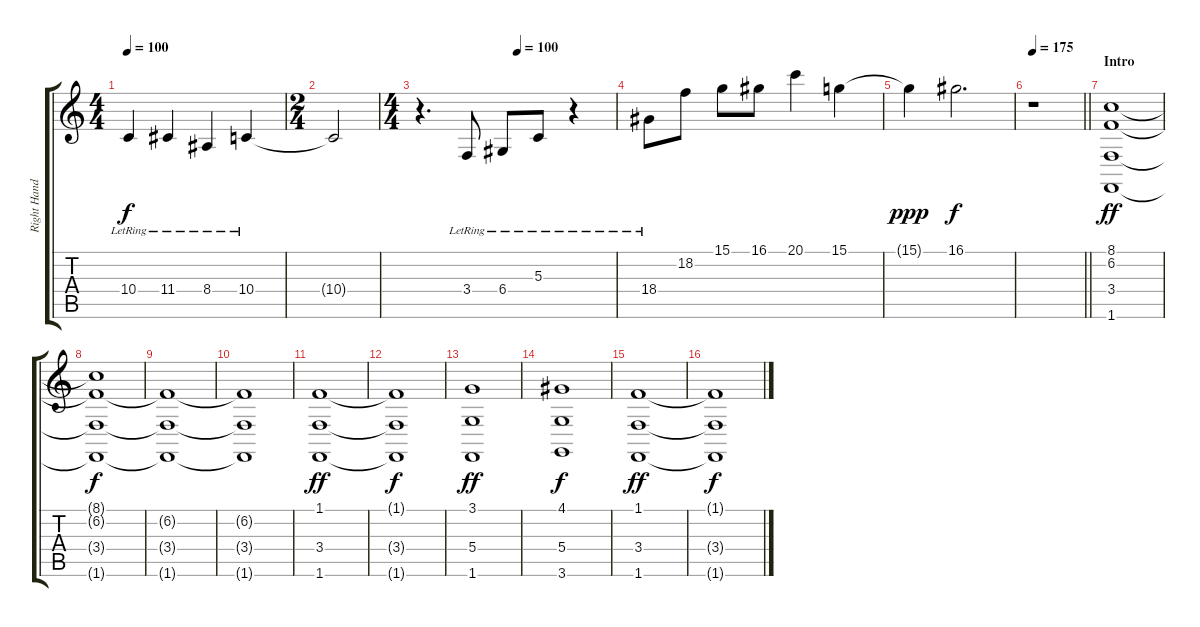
\track ("Right Hand | Hayley" "Right Hand") {instrument acousticgrandpiano}
\staff {score tabs}
\tuning (E4 B3 G3 D3 A2 E2) {hide}
\ts (4 4)
\tempo 100
\clef g2
\ks c
10.4{lr}.4{dy f} 11.4{lr}.4 8.4{lr}.4 10.4{lr}.4 |
\ts (2 4)
10.4{t}.2 |
\ts (4 4)
\tempo (100 0.5)
r.4{d} 3.4{lr}.8 6.4{lr}.8 5.3{lr}.8 r.4 |
18.4{lr}.8 18.2.8 15.1.8 16.1.8 20.1.4 15.1.4 |
15.1{t}.4{dy ppp} 16.1.2{d dy f} |
\tempo 175
\barLineRight lightlight
r.1 |
\section ("" "Intro")
(8.1 6.2 3.4 1.6).1{dy ff volume 12 instrument synthvoice} |
(8.1{t} 6.2{t} 3.4{t} 1.6{t}).1{dy f} |
(6.2{t} 3.4{t} 1.6{t}).1 |
(6.2{t} 3.4{t} 1.6{t}).1 |
(1.1 3.4 1.6).1{dy ff} |
(1.1{t} 3.4{t} 1.6{t}).1{dy f} |
(3.1 5.4 1.6).1{dy ff} |
(4.1 5.4 3.6).1{dy f} |
(1.1 3.4 1.6).1{dy ff} |
(1.1{t} 3.4{t} 1.6{t}).1{dy f}
